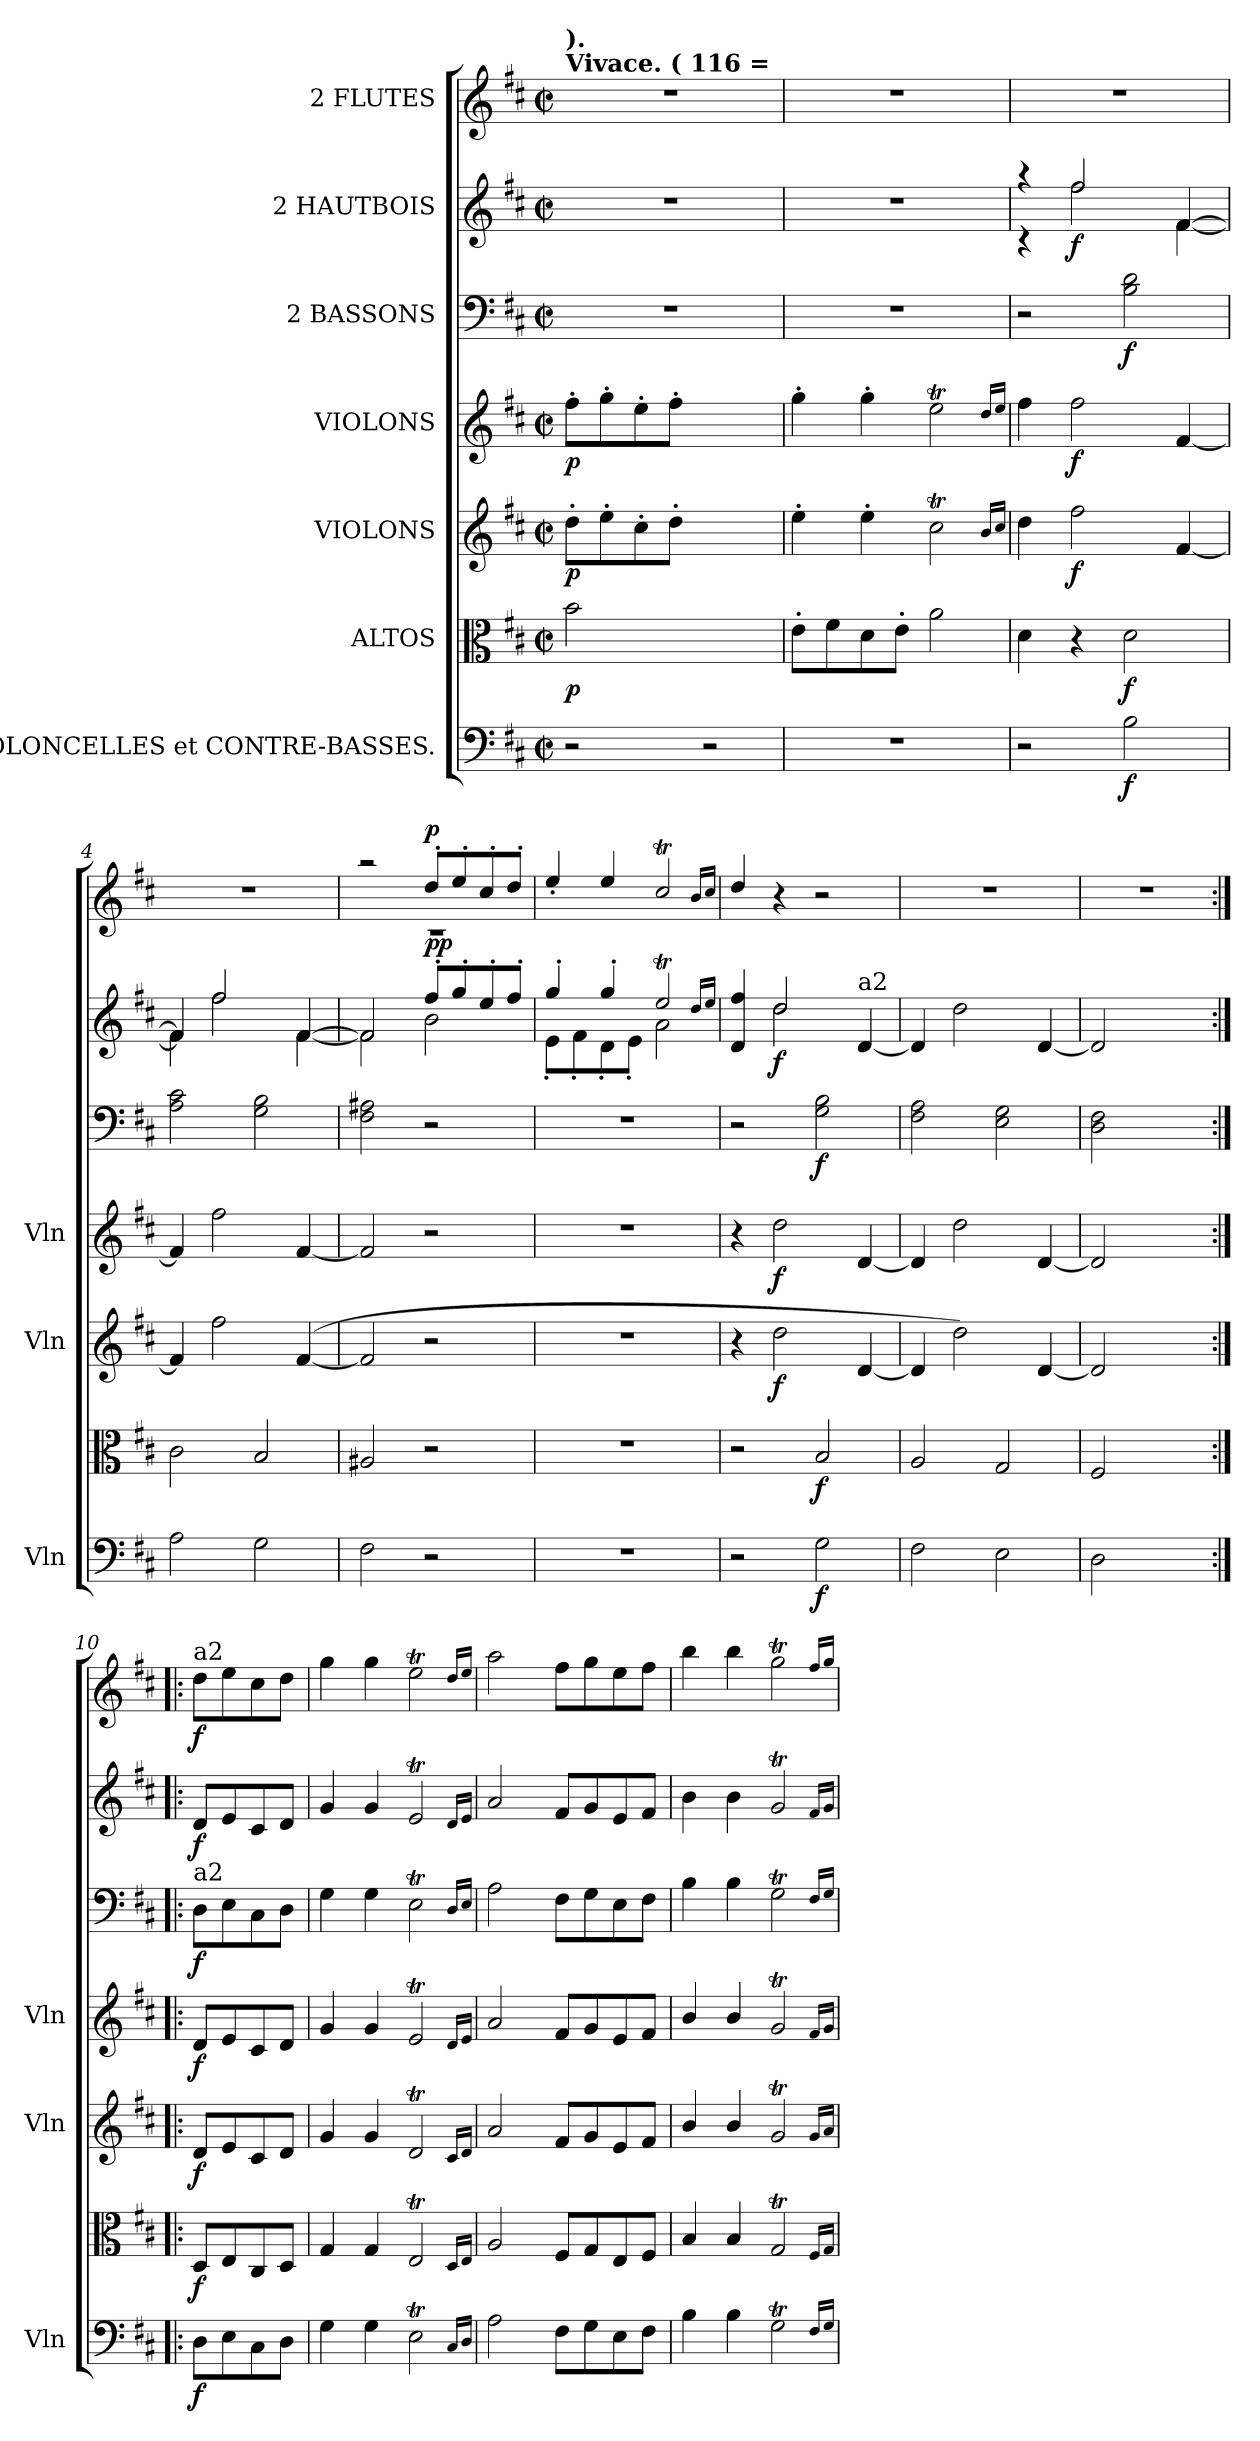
**kern	**dynam	**kern	**dynam	**kern	**dynam	**kern	**dynam	**kern	**dynam	**kern	**dynam	**kern	**dynam
*part7	*part7	*part6	*part6	*part5	*part5	*part4	*part4	*part3	*part3	*part2	*part2	*part1	*part1
*staff7	*staff7	*staff6	*staff6	*staff5	*staff5	*staff4	*staff4	*staff3	*staff3	*staff2	*staff2	*staff1	*staff1
*I"VIOLONCELLES et CONTRE-BASSES.	*	*I"ALTOS	*	*I"VIOLONS	*	*I"VIOLONS	*	*I"2 BASSONS	*	*I"2 HAUTBOIS	*	*I"2 FLUTES	*
*I'Vln	*	*	*	*I'Vln	*	*I'Vln	*	*	*	*	*	*	*
*clefF4	*	*clefC3	*	*clefG2	*	*clefG2	*	*clefF4	*	*clefG2	*	*clefG2	*
*k[f#c#]	*	*k[f#c#]	*	*k[f#c#]	*	*k[f#c#]	*	*k[f#c#]	*	*k[f#c#]	*	*k[f#c#]	*
*D:	*	*D:	*	*D:	*	*D:	*	*D:	*	*D:	*	*D:	*
*M2/2	*	*M2/2	*	*M2/2	*	*M2/2	*	*M2/2	*	*M2/2	*	*M2/2	*
*met(c|)	*	*met(c|)	*	*met(c|)	*	*met(c|)	*	*met(c|)	*	*met(c|)	*	*met(c|)	*
=1	=1	=1	=1	=1	=1	=1	=1	=1	=1	=1	=1	=1	=1
!	!	!	!	!	!	!	!	!	!	!	!	!LO:TX:a:B:t=Vivace. ( 116 =	!
!	!	!	!	!	!	!	!	!	!	!	!	!LO:TX:a:B:t=).	!
!	!	!	!LO:DY:b	!	!LO:DY:b	!	!LO:DY:b	!	!	!	!	!	!
2r	.	2b\	p	(8dd'>\L	p	8ff#'>\L	p	1r	.	1r	.	1r	.
.	.	.	.	8ee'>\	.	8gg'>\	.	.	.	.	.	.	.
.	.	.	.	8cc#'>\	.	8ee'>\	.	.	.	.	.	.	.
.	.	.	.	8dd'>\J	.	8ff#'>\J	.	.	.	.	.	.	.
2r	.	2ryy	.	2ryy	.	2ryy	.	.	.	.	.	.	.
=2	=2	=2	=2	=2	=2	=2	=2	=2	=2	=2	=2	=2	=2
1r	.	8e'>\L	.	((4ee'>\	.	4gg'>\	.	1r	.	1r	.	1r	.
.	.	8f#\	.	.	.	.	.	.	.	.	.	.	.
.	.	8d\	.	4ee'>\	.	4gg'>\	.	.	.	.	.	.	.
.	.	8e'>\J	.	.	.	.	.	.	.	.	.	.	.
.	.	2a\	.	2cc#t\	.	2eeT\	.	.	.	.	.	.	.
.	.	.	.	16qb/LL	.	16qdd/LL	.	.	.	.	.	.	.
.	.	.	.	16qcc#TTT/JJ	.	16qeeTTT/JJ	.	.	.	.	.	.	.
=3	=3	=3	=3	=3	=3	=3	=3	=3	=3	=3	=3	=3	=3
*	*	*	*	*	*	*	*	*	*	*^	*	*	*
2r	.	4d\	.	4dd\	.	4ff#\	.	2r	.	4raa	4rc	.	1r	.
!	!	!	!	!	!LO:DY:b	!	!LO:DY:b	!	!	!	!	!LO:DY:b	!	!
.	.	4r	.	2ff#\	f	2ff#\	f	.	.	2ff#/	2ff#\	f	.	.
!	!LO:DY:b	!	!LO:DY:b	!	!	!	!	!	!LO:DY:b	!	!	!	!	!
2B\	f	2d\	f	.	.	.	.	2B\ 2d\	f	.	.	.	.	.
.	.	.	.	[<4f#/	.	[<4f#/	.	.	.	[>4f#/	[<4f#\	.	.	.
=4	=4	=4	=4	=4	=4	=4	=4	=4	=4	=4	=4	=4	=4	=4
2A\	.	2c#\	.	4f#/]	.	4f#/]	.	2A\ 2c#\	.	4f#/]	4f#\]	.	1r	.
.	.	.	.	2ff#\	.	2ff#\	.	.	.	2ff#/	2ff#\	.	.	.
2G\	.	2B/	.	.	.	.	.	2G\ 2B\	.	.	.	.	.	.
.	.	.	.	(>[<4f#/	.	[<4f#/	.	.	.	[>4f#/	[<4f#\	.	.	.
=5	=5	=5	=5	=5	=5	=5	=5	=5	=5	=5	=5	=5	=5	=5
*	*	*	*	*	*	*	*	*	*	*	*	*	*^	*
2F#\	.	2A#X/	.	2f#/]	.	2f#/]	.	2F#\ 2A#X\	.	2f#/]	2f#\]	.	2raa	1rc	.
!	!	!	!	!	!	!	!	!	!	!	!	!LO:DY:a	!	!	!
!	!	!	!	!	!	!	!	!	!	!	!	!LO:DY:n=1:b	!	!	!LO:DY:a
2r	.	2r	.	2r	.	2r	.	2r	.	8ff#'>/L	2b\	p p	8dd'>/L	.	p
.	.	.	.	.	.	.	.	.	.	8gg'>/	.	.	8ee'>/	.	.
.	.	.	.	.	.	.	.	.	.	8ee'>/	.	.	8cc#'>/	.	.
.	.	.	.	.	.	.	.	.	.	8ff#'>/J	.	.	8dd'>/J	.	.
*	*	*	*	*	*	*	*	*	*	*	*	*	*v	*v	*
=6	=6	=6	=6	=6	=6	=6	=6	=6	=6	=6	=6	=6	=6	=6
1r	.	1r	.	1r	.	1r	.	1r	.	4gg'>/	8e'<\L	.	4ee'>/	.
.	.	.	.	.	.	.	.	.	.	.	8f#'<\	.	.	.
.	.	.	.	.	.	.	.	.	.	4gg'>/	8d'<\	.	4ee/	.
.	.	.	.	.	.	.	.	.	.	.	8e'<\J	.	.	.
.	.	.	.	.	.	.	.	.	.	2eeT/	2aTTT\	.	2cc#t/	.
.	.	.	.	.	.	.	.	.	.	16qdd/LL	.	.	16qb/LL	.
.	.	.	.	.	.	.	.	.	.	16qee/JJ	.	.	16qcc#TTT/JJ	.
!!LO:LB:g=z
=7	=7	=7	=7	=7	=7	=7	=7	=7	=7	=7	=7	=7	=7	=7
2r	.	2r	.	4r	.	4r	.	2r	.	4d/ 4ff#/	4ryy	.	4dd/	.
!	!	!	!	!	!LO:DY:b	!	!LO:DY:b	!	!	!	!	!LO:DY:b	!	!
.	.	.	.	2dd\	f	2dd\	f	.	.	2dd/	2dd\	f	4r	.
!	!LO:DY:b	!	!LO:DY:b	!	!	!	!	!	!LO:DY:b	!	!	!	!	!
2G\	f	2B/	f	.	.	.	.	2G\ 2B\	f	.	.	.	2r	.
!	!	!	!	!	!	!	!	!	!	!LO:TX:a:t=a2	!	!	!	!
.	.	.	.	[<4d/	.	[<4d/	.	.	.	[>4d/	4ryy	.	.	.
*	*	*	*	*	*	*	*	*	*	*v	*v	*	*	*
=8	=8	=8	=8	=8	=8	=8	=8	=8	=8	=8	=8	=8	=8
2F#\	.	2A/	.	4d/]	.	4d/]	.	2F#\ 2A\	.	4d/]	.	1r	.
.	.	.	.	2dd\)	.	2dd\	.	.	.	2dd\	.	.	.
2E\	.	2G/	.	.	.	.	.	2E\ 2G\	.	.	.	.	.
.	.	.	.	[<4d/	.	[<4d/	.	.	.	[<4d/	.	.	.
=9	=9	=9	=9	=9	=9	=9	=9	=9	=9	=9	=9	=9	=9
!	!	!	!	!	!	!	!	!	!	!	!	!LO:N:vis=1	!
2D\	.	2F#/	.	2d/]	.	2d/]	.	2D\ 2F#\	.	2d/]	.	1r	.
2ryy	.	2ryy	.	2ryy	.	2ryy	.	2ryy	.	2ryy	.	.	.
=10:|!|:	=10:|!|:	=10:|!|:	=10:|!|:	=10:|!|:	=10:|!|:	=10:|!|:	=10:|!|:	=10:|!|:	=10:|!|:	=10:|!|:	=10:|!|:	=10:|!|:	=10:|!|:
!	!	!	!	!	!	!	!	!	!	!	!	!LO:TX:a:t=a2	!
!	!	!	!	!	!	!	!	!LO:TX:a:t=a2	!	!	!	!	!
!	!LO:DY:b	!	!LO:DY:b	!	!LO:DY:b	!	!LO:DY:b	!	!LO:DY:b	!	!LO:DY:b	!	!LO:DY:b
8D\L	f	8D/L	f	8d/L	f	8d/L	f	8D\L	f	8d/L	f	8dd\L	f
8E\	.	8E/	.	8e/	.	8e/	.	8E\	.	8e/	.	8ee\	.
8C#\	.	8C#/	.	8c#/	.	8c#/	.	8C#\	.	8c#/	.	8cc#\	.
8D\J	.	8D/J	.	8d/J	.	8d/J	.	8D\J	.	8d/J	.	8dd\J	.
=11	=11	=11	=11	=11	=11	=11	=11	=11	=11	=11	=11	=11	=11
4G\	.	4G/	.	4g/	.	4g/	.	4G\	.	4g/	.	4gg\	.
4G\	.	4G/	.	4g/	.	4g/	.	4G\	.	4g/	.	4gg\	.
2ET\	.	2ET/	.	2dT/	.	2eT/	.	2ET\	.	2eT/	.	2eeT\	.
16qC#/LL	.	16qD/LL	.	16qc#/LL	.	16qd/LL	.	16qD/LL	.	16qd/LL	.	16qdd/LL	.
16qDTTT/JJ	.	16qETTT/JJ	.	16qdTTT/JJ	.	16qeTTT/JJ	.	16qETTT/JJ	.	16qeTTT/JJ	.	16qeeTTT/JJ	.
=12	=12	=12	=12	=12	=12	=12	=12	=12	=12	=12	=12	=12	=12
2A\	.	2A/	.	2a/	.	2a/	.	2A\	.	2a/	.	2aa\	.
8F#\L	.	8F#/L	.	8f#/L	.	8f#/L	.	8F#\L	.	8f#/L	.	8ff#\L	.
8G\	.	8G/	.	8g/	.	8g/	.	8G\	.	8g/	.	8gg\	.
8E\	.	8E/	.	8e/	.	8e/	.	8E\	.	8e/	.	8ee\	.
8F#\J	.	8F#/J	.	8f#/J	.	8f#/J	.	8F#\J	.	8f#/J	.	8ff#\J	.
=13	=13	=13	=13	=13	=13	=13	=13	=13	=13	=13	=13	=13	=13
4B\	.	4B/	.	4b/	.	4b/	.	4B\	.	4b\	.	4bb\	.
4B\	.	4B/	.	4b/	.	4b/	.	4B\	.	4b\	.	4bb\	.
2GT\	.	2GT/	.	2gT/	.	2gT/	.	2GT\	.	2gT/	.	2ggT\	.
16qF#/LL	.	16qF#/LL	.	16qg/LL	.	16qf#/LL	.	16qF#/LL	.	16qf#/LL	.	16qff#/LL	.
16qGTTT/JJ	.	16qGTTT/JJ	.	16qaTTT/JJ	.	16qgTTT/JJ	.	16qGTTT/JJ	.	16qgTTT/JJ	.	16qggTTT/JJ	.
=	=	=	=	=	=	=	=	=	=	=	=	=	=
*-	*-	*-	*-	*-	*-	*-	*-	*-	*-	*-	*-	*-	*-
